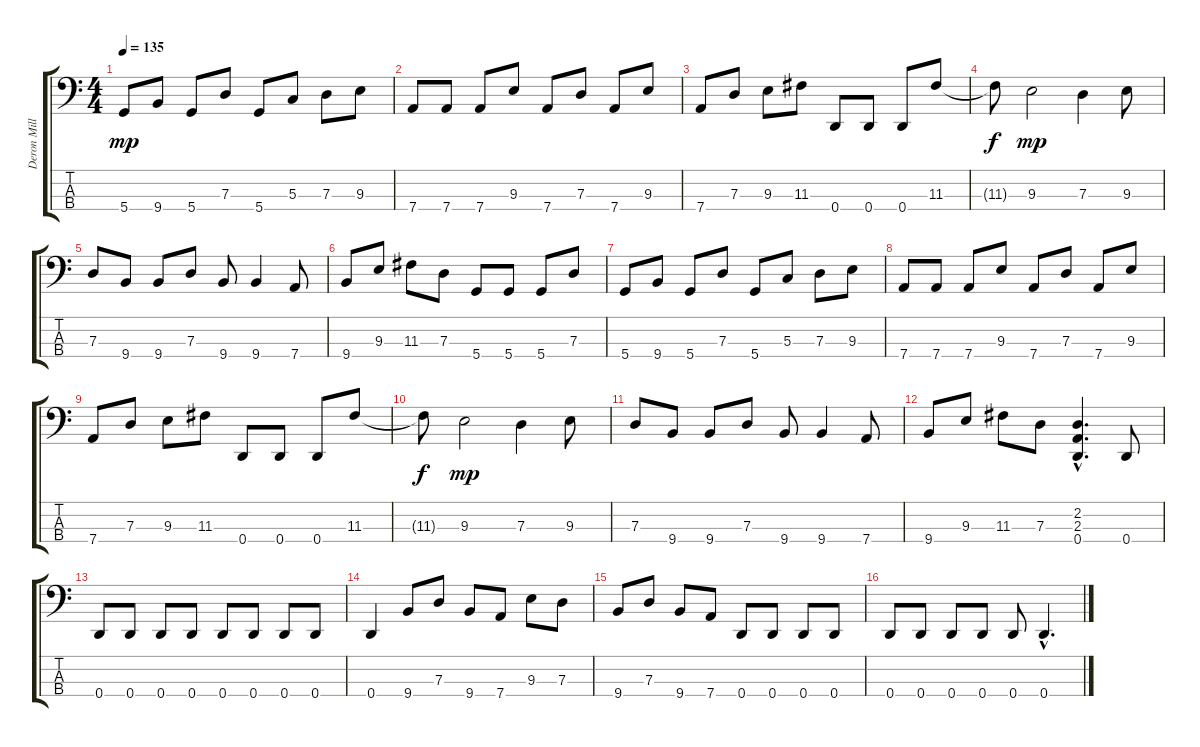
\track ("Deron Miller (Octave)" "Deron Mill") {instrument distortionguitar}
\staff {score tabs}
\tuning (F2 C2 G1 D1) {hide}
\ts (4 4)
\tempo 135
\clef f4
\ks c
5.4.8{dy mp} 9.4.8 5.4.8 7.3.8 5.4.8 5.3.8 7.3.8 9.3.8 |
7.4.8 7.4.8 7.4.8 9.3.8 7.4.8 7.3.8 7.4.8 9.3.8 |
7.4.8 7.3.8 9.3.8 11.3.8 0.4.8 0.4.8 0.4.8 11.3.8 |
11.3{t}.8{dy f} 9.3.2{dy mp} 7.3.4 9.3.8 |
7.3.8 9.4.8 9.4.8 7.3.8 9.4.8 9.4.4 7.4.8 |
9.4.8 9.3.8 11.3.8 7.3.8 5.4.8 5.4.8 5.4.8 7.3.8 |
5.4.8 9.4.8 5.4.8 7.3.8 5.4.8 5.3.8 7.3.8 9.3.8 |
7.4.8 7.4.8 7.4.8 9.3.8 7.4.8 7.3.8 7.4.8 9.3.8 |
7.4.8 7.3.8 9.3.8 11.3.8 0.4.8 0.4.8 0.4.8 11.3.8 |
11.3{t}.8{dy f} 9.3.2{dy mp} 7.3.4 9.3.8 |
7.3.8 9.4.8 9.4.8 7.3.8 9.4.8 9.4.4 7.4.8 |
9.4.8 9.3.8 11.3.8 7.3.8 (2.2{hac} 2.3{hac} 0.4{hac}).4{d} 0.4.8 |
0.4.8 0.4.8 0.4.8 0.4.8 0.4.8 0.4.8 0.4.8 0.4.8 |
0.4.4 9.4.8 7.3.8 9.4.8 7.4.8 9.3.8 7.3.8 |
9.4.8 7.3.8 9.4.8 7.4.8 0.4.8 0.4.8 0.4.8 0.4.8 |
0.4.8 0.4.8 0.4.8 0.4.8 0.4.8 0.4{hac}.4{d}
